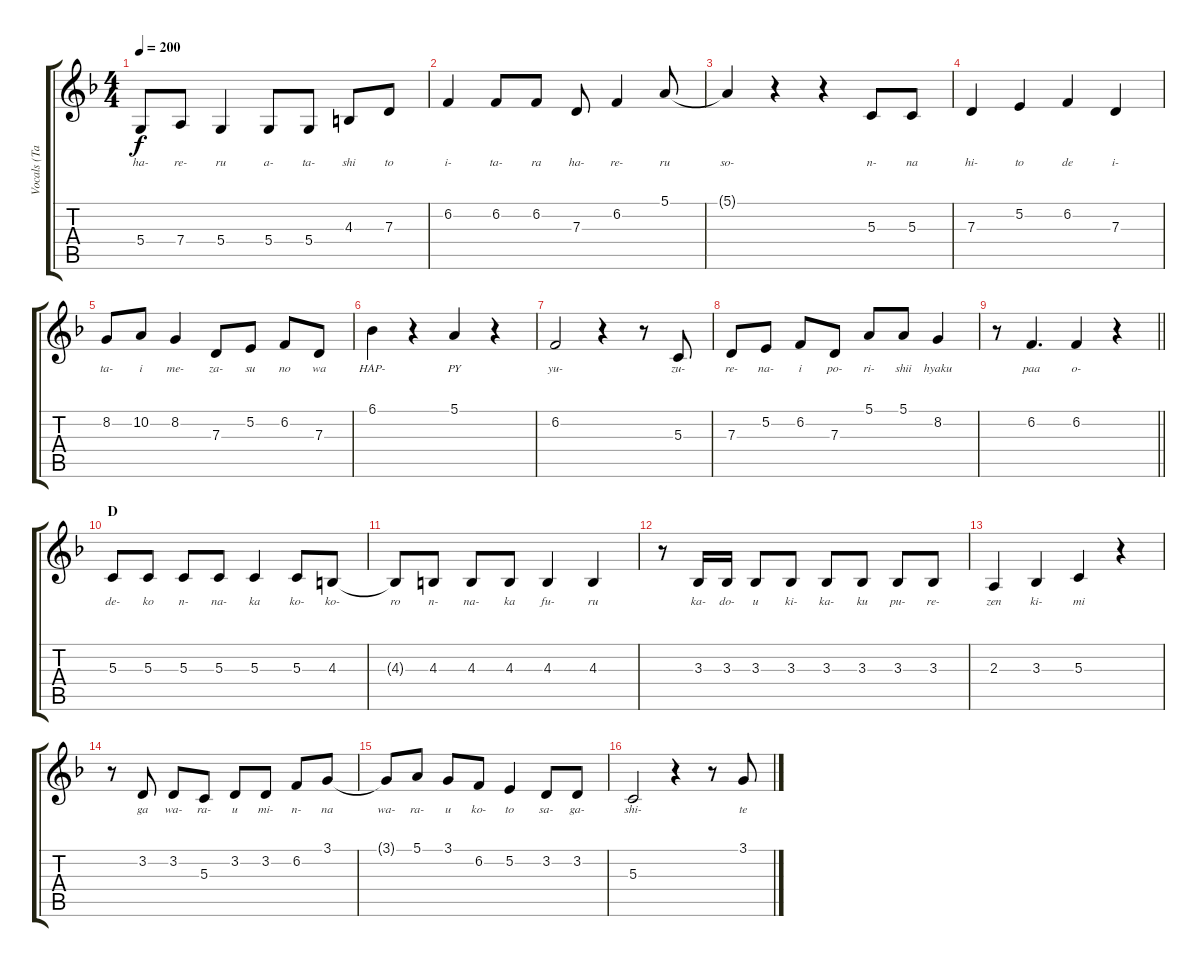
\track ("Vocals (Tainaka Ritsu)" "Vocals (Ta") {instrument altosax}
\staff {score tabs}
\tuning (E4 B3 G3 D3 A2 E2) {hide}
\ts (4 4)
\tempo 200
\clef g2
\ks f
5.4.8{lyrics (0 "ha-") lyrics (1 "") lyrics (2 "") lyrics (3 "") lyrics (4 "") dy f} 7.4.8{lyrics (0 "re-") lyrics (1 "") lyrics (2 "") lyrics (3 "") lyrics (4 "")} 5.4.4{lyrics (0 "ru") lyrics (1 "") lyrics (2 "") lyrics (3 "") lyrics (4 "")} 5.4.8{lyrics (0 "a-") lyrics (1 "") lyrics (2 "") lyrics (3 "") lyrics (4 "")} 5.4.8{lyrics (0 "ta-") lyrics (1 "") lyrics (2 "") lyrics (3 "") lyrics (4 "")} 4.3.8{lyrics (0 "shi") lyrics (1 "") lyrics (2 "") lyrics (3 "") lyrics (4 "")} 7.3.8{lyrics (0 "to") lyrics (1 "") lyrics (2 "") lyrics (3 "") lyrics (4 "")} |
6.2.4{lyrics (0 "i-") lyrics (1 "") lyrics (2 "") lyrics (3 "") lyrics (4 "")} 6.2.8{lyrics (0 "ta-") lyrics (1 "") lyrics (2 "") lyrics (3 "") lyrics (4 "")} 6.2.8{lyrics (0 "ra") lyrics (1 "") lyrics (2 "") lyrics (3 "") lyrics (4 "")} 7.3.8{lyrics (0 "ha-") lyrics (1 "") lyrics (2 "") lyrics (3 "") lyrics (4 "")} 6.2.4{lyrics (0 "re-") lyrics (1 "") lyrics (2 "") lyrics (3 "") lyrics (4 "")} 5.1.8{lyrics (0 "ru") lyrics (1 "") lyrics (2 "") lyrics (3 "") lyrics (4 "")} |
5.1{t}.4{lyrics (0 "so-") lyrics (1 "") lyrics (2 "") lyrics (3 "") lyrics (4 "")} r.4 r.4 5.3.8{lyrics (0 "n-") lyrics (1 "") lyrics (2 "") lyrics (3 "") lyrics (4 "")} 5.3.8{lyrics (0 "na") lyrics (1 "") lyrics (2 "") lyrics (3 "") lyrics (4 "")} |
7.3.4{lyrics (0 "hi-") lyrics (1 "") lyrics (2 "") lyrics (3 "") lyrics (4 "")} 5.2.4{lyrics (0 "to") lyrics (1 "") lyrics (2 "") lyrics (3 "") lyrics (4 "")} 6.2.4{lyrics (0 "de") lyrics (1 "") lyrics (2 "") lyrics (3 "") lyrics (4 "")} 7.3.4{lyrics (0 "i-") lyrics (1 "") lyrics (2 "") lyrics (3 "") lyrics (4 "")} |
8.2.8{lyrics (0 "ta-") lyrics (1 "") lyrics (2 "") lyrics (3 "") lyrics (4 "")} 10.2.8{lyrics (0 "i") lyrics (1 "") lyrics (2 "") lyrics (3 "") lyrics (4 "")} 8.2.4{lyrics (0 "me-") lyrics (1 "") lyrics (2 "") lyrics (3 "") lyrics (4 "")} 7.3.8{lyrics (0 "za-") lyrics (1 "") lyrics (2 "") lyrics (3 "") lyrics (4 "")} 5.2.8{lyrics (0 "su") lyrics (1 "") lyrics (2 "") lyrics (3 "") lyrics (4 "")} 6.2.8{lyrics (0 "no") lyrics (1 "") lyrics (2 "") lyrics (3 "") lyrics (4 "")} 7.3.8{lyrics (0 "wa") lyrics (1 "") lyrics (2 "") lyrics (3 "") lyrics (4 "")} |
6.1.4{lyrics (0 "HAP-") lyrics (1 "") lyrics (2 "") lyrics (3 "") lyrics (4 "")} r.4 5.1.4{lyrics (0 "PY") lyrics (1 "") lyrics (2 "") lyrics (3 "") lyrics (4 "")} r.4 |
6.2.2{lyrics (0 "yu-") lyrics (1 "") lyrics (2 "") lyrics (3 "") lyrics (4 "")} r.4 r.8 5.3.8{lyrics (0 "zu-") lyrics (1 "") lyrics (2 "") lyrics (3 "") lyrics (4 "")} |
7.3.8{lyrics (0 "re-") lyrics (1 "") lyrics (2 "") lyrics (3 "") lyrics (4 "")} 5.2.8{lyrics (0 "na-") lyrics (1 "") lyrics (2 "") lyrics (3 "") lyrics (4 "")} 6.2.8{lyrics (0 "i") lyrics (1 "") lyrics (2 "") lyrics (3 "") lyrics (4 "")} 7.3.8{lyrics (0 "po-") lyrics (1 "") lyrics (2 "") lyrics (3 "") lyrics (4 "")} 5.1.8{lyrics (0 "ri-") lyrics (1 "") lyrics (2 "") lyrics (3 "") lyrics (4 "")} 5.1.8{lyrics (0 "shii") lyrics (1 "") lyrics (2 "") lyrics (3 "") lyrics (4 "")} 8.2.4{lyrics (0 "hyaku") lyrics (1 "") lyrics (2 "") lyrics (3 "") lyrics (4 "")} |
\barLineRight lightlight
r.8 6.2.4{d lyrics (0 "paa") lyrics (1 "") lyrics (2 "") lyrics (3 "") lyrics (4 "")} 6.2.4{lyrics (0 "o-") lyrics (1 "") lyrics (2 "") lyrics (3 "") lyrics (4 "")} r.4 |
\section ("" "D")
5.3.8{lyrics (0 "de-") lyrics (1 "") lyrics (2 "") lyrics (3 "") lyrics (4 "")} 5.3.8{lyrics (0 "ko") lyrics (1 "") lyrics (2 "") lyrics (3 "") lyrics (4 "")} 5.3.8{lyrics (0 "n-") lyrics (1 "") lyrics (2 "") lyrics (3 "") lyrics (4 "")} 5.3.8{lyrics (0 "na-") lyrics (1 "") lyrics (2 "") lyrics (3 "") lyrics (4 "")} 5.3.4{lyrics (0 "ka") lyrics (1 "") lyrics (2 "") lyrics (3 "") lyrics (4 "")} 5.3.8{lyrics (0 "ko-") lyrics (1 "") lyrics (2 "") lyrics (3 "") lyrics (4 "")} 4.3.8{lyrics (0 "ko-") lyrics (1 "") lyrics (2 "") lyrics (3 "") lyrics (4 "")} |
4.3{t}.8{lyrics (0 "ro") lyrics (1 "") lyrics (2 "") lyrics (3 "") lyrics (4 "")} 4.3.8{lyrics (0 "n-") lyrics (1 "") lyrics (2 "") lyrics (3 "") lyrics (4 "")} 4.3.8{lyrics (0 "na-") lyrics (1 "") lyrics (2 "") lyrics (3 "") lyrics (4 "")} 4.3.8{lyrics (0 "ka") lyrics (1 "") lyrics (2 "") lyrics (3 "") lyrics (4 "")} 4.3.4{lyrics (0 "fu-") lyrics (1 "") lyrics (2 "") lyrics (3 "") lyrics (4 "")} 4.3.4{lyrics (0 "ru") lyrics (1 "") lyrics (2 "") lyrics (3 "") lyrics (4 "")} |
r.8 3.3.16{lyrics (0 "ka-") lyrics (1 "") lyrics (2 "") lyrics (3 "") lyrics (4 "")} 3.3.16{lyrics (0 "do-") lyrics (1 "") lyrics (2 "") lyrics (3 "") lyrics (4 "")} 3.3.8{lyrics (0 "u") lyrics (1 "") lyrics (2 "") lyrics (3 "") lyrics (4 "")} 3.3.8{lyrics (0 "ki-") lyrics (1 "") lyrics (2 "") lyrics (3 "") lyrics (4 "")} 3.3.8{lyrics (0 "ka-") lyrics (1 "") lyrics (2 "") lyrics (3 "") lyrics (4 "")} 3.3.8{lyrics (0 "ku") lyrics (1 "") lyrics (2 "") lyrics (3 "") lyrics (4 "")} 3.3.8{lyrics (0 "pu-") lyrics (1 "") lyrics (2 "") lyrics (3 "") lyrics (4 "")} 3.3.8{lyrics (0 "re-") lyrics (1 "") lyrics (2 "") lyrics (3 "") lyrics (4 "")} |
2.3.4{lyrics (0 "zen") lyrics (1 "") lyrics (2 "") lyrics (3 "") lyrics (4 "")} 3.3.4{lyrics (0 "ki-") lyrics (1 "") lyrics (2 "") lyrics (3 "") lyrics (4 "")} 5.3.4{lyrics (0 "mi") lyrics (1 "") lyrics (2 "") lyrics (3 "") lyrics (4 "")} r.4 |
r.8 3.2.8{lyrics (0 "ga") lyrics (1 "") lyrics (2 "") lyrics (3 "") lyrics (4 "")} 3.2.8{lyrics (0 "wa-") lyrics (1 "") lyrics (2 "") lyrics (3 "") lyrics (4 "")} 5.3.8{lyrics (0 "ra-") lyrics (1 "") lyrics (2 "") lyrics (3 "") lyrics (4 "")} 3.2.8{lyrics (0 "u") lyrics (1 "") lyrics (2 "") lyrics (3 "") lyrics (4 "")} 3.2.8{lyrics (0 "mi-") lyrics (1 "") lyrics (2 "") lyrics (3 "") lyrics (4 "")} 6.2.8{lyrics (0 "n-") lyrics (1 "") lyrics (2 "") lyrics (3 "") lyrics (4 "")} 3.1.8{lyrics (0 "na") lyrics (1 "") lyrics (2 "") lyrics (3 "") lyrics (4 "")} |
3.1{t}.8{lyrics (0 "wa-") lyrics (1 "") lyrics (2 "") lyrics (3 "") lyrics (4 "")} 5.1.8{lyrics (0 "ra-") lyrics (1 "") lyrics (2 "") lyrics (3 "") lyrics (4 "")} 3.1.8{lyrics (0 "u") lyrics (1 "") lyrics (2 "") lyrics (3 "") lyrics (4 "")} 6.2.8{lyrics (0 "ko-") lyrics (1 "") lyrics (2 "") lyrics (3 "") lyrics (4 "")} 5.2.4{lyrics (0 "to") lyrics (1 "") lyrics (2 "") lyrics (3 "") lyrics (4 "")} 3.2.8{lyrics (0 "sa-") lyrics (1 "") lyrics (2 "") lyrics (3 "") lyrics (4 "")} 3.2.8{lyrics (0 "ga-") lyrics (1 "") lyrics (2 "") lyrics (3 "") lyrics (4 "")} |
5.3.2{lyrics (0 "shi-") lyrics (1 "") lyrics (2 "") lyrics (3 "") lyrics (4 "")} r.4 r.8 3.1.8{lyrics (0 "te") lyrics (1 "") lyrics (2 "") lyrics (3 "") lyrics (4 "")}
